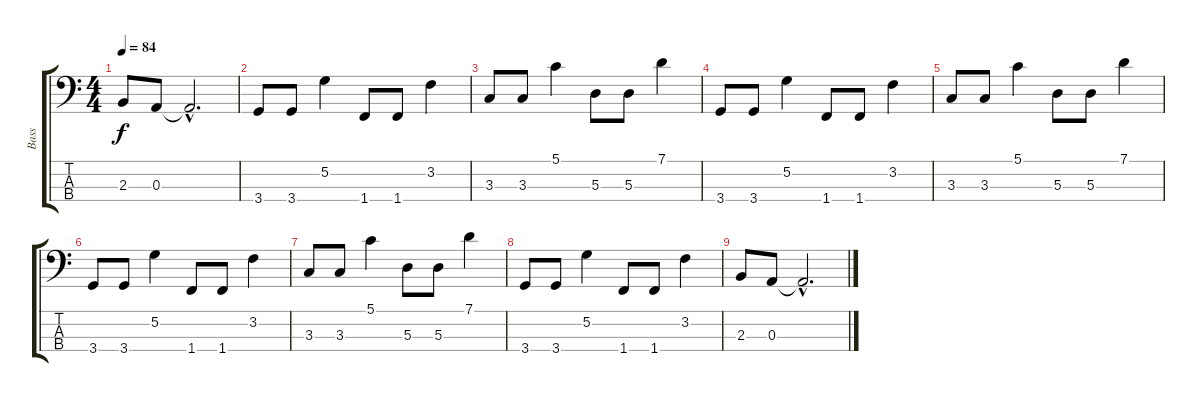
\track ("Bass" "Bass") {instrument electricbassfinger}
\staff {score tabs}
\tuning (G2 D2 A1 E1) {hide}
\ts (4 4)
\tempo 84
\clef f4
\ks c
2.3.8{dy f} 0.3.8 0.3{hac t}.2{d} |
3.4.8 3.4.8 5.2.4 1.4.8 1.4.8 3.2.4 |
3.3.8 3.3.8 5.1.4 5.3.8 5.3.8 7.1.4 |
3.4.8 3.4.8 5.2.4 1.4.8 1.4.8 3.2.4 |
3.3.8 3.3.8 5.1.4 5.3.8 5.3.8 7.1.4 |
3.4.8 3.4.8 5.2.4 1.4.8 1.4.8 3.2.4 |
3.3.8 3.3.8 5.1.4 5.3.8 5.3.8 7.1.4 |
3.4.8 3.4.8 5.2.4 1.4.8 1.4.8 3.2.4 |
2.3.8 0.3.8 0.3{hac t}.2{d}
